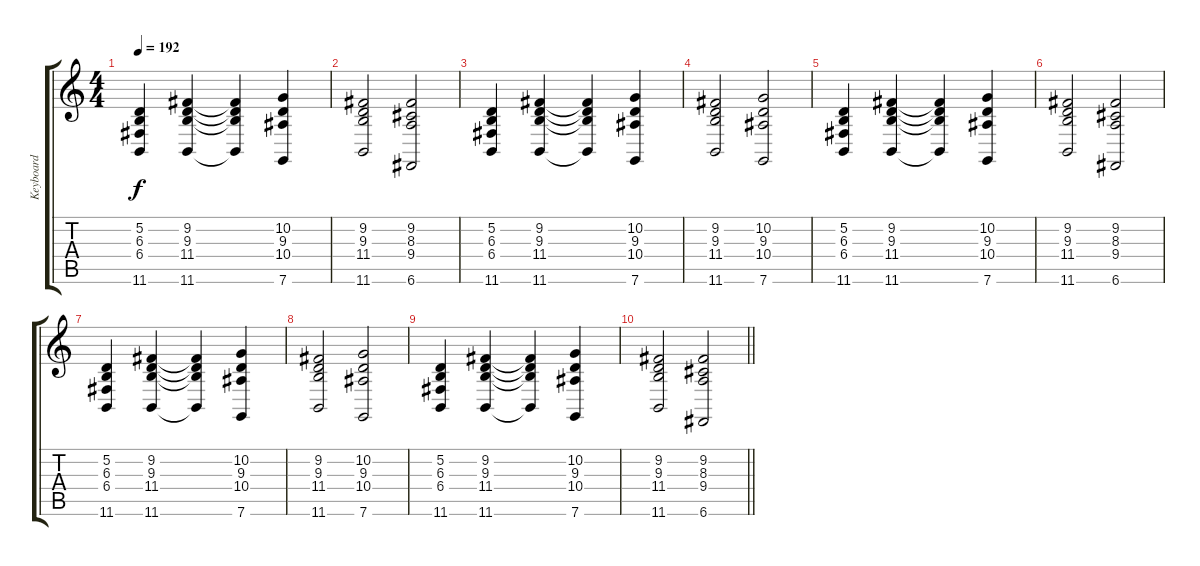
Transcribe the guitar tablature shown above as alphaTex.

\track ("Keyboard" "Keyboard") {instrument lead2sawtooth}
\staff {score tabs}
\tuning (D4 A3 F3 C3 G2 C2) {hide}
\ts (4 4)
\tempo 192
\clef g2
\ks c
(5.2 6.3 6.4 11.6).4{dy f} (9.2 9.3 11.4 11.6).4 (9.2{t} 9.3{t} 11.4{t} 11.6{t}).4 (10.2 9.3 10.4 7.6).4 |
(9.2 9.3 11.4 11.6).2 (9.2 8.3 9.4 6.6).2 |
(5.2 6.3 6.4 11.6).4 (9.2 9.3 11.4 11.6).4 (9.2{t} 9.3{t} 11.4{t} 11.6{t}).4 (10.2 9.3 10.4 7.6).4 |
(9.2 9.3 11.4 11.6).2 (10.2 9.3 10.4 7.6).2 |
(5.2 6.3 6.4 11.6).4 (9.2 9.3 11.4 11.6).4 (9.2{t} 9.3{t} 11.4{t} 11.6{t}).4 (10.2 9.3 10.4 7.6).4 |
(9.2 9.3 11.4 11.6).2 (9.2 8.3 9.4 6.6).2 |
(5.2 6.3 6.4 11.6).4 (9.2 9.3 11.4 11.6).4 (9.2{t} 9.3{t} 11.4{t} 11.6{t}).4 (10.2 9.3 10.4 7.6).4 |
(9.2 9.3 11.4 11.6).2 (10.2 9.3 10.4 7.6).2 |
(5.2 6.3 6.4 11.6).4 (9.2 9.3 11.4 11.6).4 (9.2{t} 9.3{t} 11.4{t} 11.6{t}).4 (10.2 9.3 10.4 7.6).4 |
\barLineRight lightlight
(9.2 9.3 11.4 11.6).2 (9.2 8.3 9.4 6.6).2
